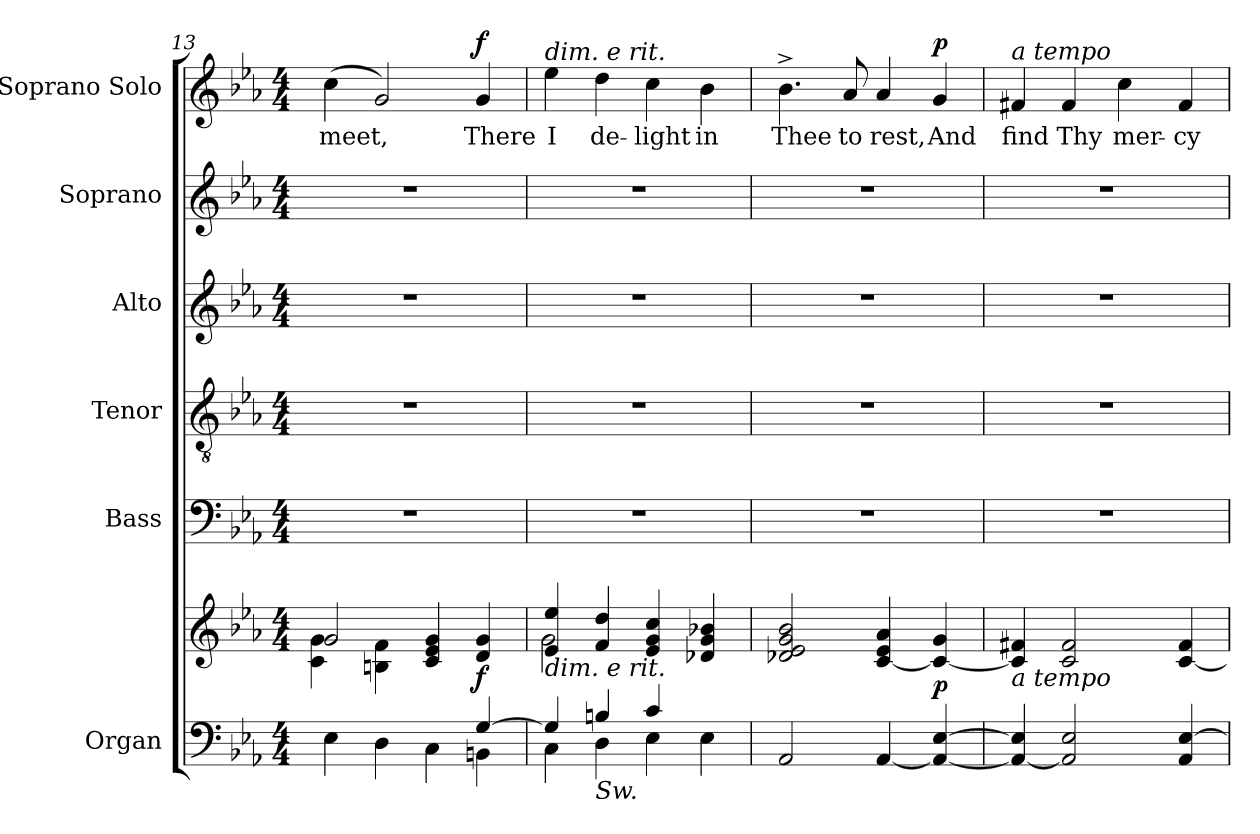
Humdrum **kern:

**kern	**kern	**dynam	**kern	**kern	**kern	**kern	**kern	**text	**dynam
*part6	*part6	*part6	*part5	*part4	*part3	*part2	*part1	*part1	*part1
*staff7	*staff6	*staff6/7	*staff5	*staff4	*staff3	*staff2	*staff1	*staff1	*staff1
*I"Organ	*	*	*I"Bass	*I"Tenor	*I"Alto	*I"Soprano	*I"Soprano Solo	*	*
*I'Org.	*	*	*I'B.	*I'T.	*I'A.	*I'S.	*I'S. Solo	*	*
*clefF4	*clefG2	*	*clefF4	*clefGv2	*clefG2	*clefG2	*clefG2	*	*
*	*	*	*	*ITrd7c12	*	*	*	*	*
*k[b-e-a-]	*k[b-e-a-]	*	*k[b-e-a-]	*k[b-e-a-]	*k[b-e-a-]	*k[b-e-a-]	*k[b-e-a-]	*	*
*E-:	*E-:	*	*E-:	*E-:	*E-:	*E-:	*E-:	*	*
*M4/4	*M4/4	*	*M4/4	*M4/4	*M4/4	*M4/4	*M4/4	*	*
=13	=13	=13	=13	=13	=13	=13	=13	=13	=13
*^	*^	*	*	*	*	*	*	*	*
!	!	!	!	!	!	!	!	!	!	!LO:LY:b:color=#000000	!
2.ryy	4E-i\	2gi/	4ci\ 4gi	.	1r	1r	1r	1r	(4cci\	meet,	.
.	4Di\	.	4Bni\ 4fi	.	.	.	.	.	2gi/)	.	.
.	4Ci\	4ci/ 4e-i 4gi	2ryy	.	.	.	.	.	.	.	.
!	!	!	!	!	!	!	!	!	!	!LO:LY:b:color=#000000	!
[4Gi/	4BBni\	4di/ 4gi	.	f	.	.	.	.	4gi/	There	f
!!LO:LB:g=z
=14	=14	=14	=14	=14	=14	=14	=14	=14	=14	=14	=14
!	!	!	!	!	!	!	!	!	!LO:TX:a:i:t=dim. e rit.	!	!
!	!	!LO:TX:b:i:t=dim. e rit.	!	!	!	!	!	!	!	!	!
!	!	!	!	!	!	!	!	!	!	!LO:LY:b:color=#000000	!
4Gi/]	4Ci\	4e-i/ 4ee-i	2gi\	.	1r	1r	1r	1r	4ee-i\	I	.
!LO:TX:b:i:t=Sw.	!	!	!	!	!	!	!	!	!	!	!
!	!	!	!	!	!	!	!	!	!	!LO:LY:b:color=#000000	!
4Bni/	4Di\	4fi/ 4ddi	.	.	.	.	.	.	4ddi\	de-	.
!	!	!	!	!	!	!	!	!	!	!LO:LY:b:color=#000000	!
4ci/	4E-i\	4e-i/ 4gi 4cci	2ryy	.	.	.	.	.	4cci\	-light	.
!	!	!	!	!	!	!	!	!	!	!LO:LY:b:color=#000000	!
4ryy	4E-i\	4d-Xi/ 4gi 4b-Xi	.	.	.	.	.	.	4b-i\	in	.
*v	*v	*	*	*	*	*	*	*	*	*	*
*	*v	*v	*	*	*	*	*	*	*	*
=15	=15	=15	=15	=15	=15	=15	=15	=15	=15
*^	*	*	*	*	*	*	*	*	*
!	!	!	!	!	!	!	!	!	!LO:LY:b:color=#000000	!
*v	*v	*	*	*	*	*	*	*	*	*
2AA-i/	2d-Xi/ 2e-i 2gi 2b-i	.	1r	1r	1r	1r	4.b-^i\	Thee	.
!	!	!	!	!	!	!	!	!LO:LY:b:color=#000000	!
.	.	.	.	.	.	.	8a-i/	to	.
!	!	!	!	!	!	!	!	!LO:LY:b:color=#000000	!
[4AA-i/	[4ci/ 4e-i 4a-i	.	.	.	.	.	4a-i/	rest,	.
!	!	!	!	!	!	!	!	!LO:LY:b:color=#000000	!
4AA-i/_ [4E-i	4ci/_ 4gi	p	.	.	.	.	4gi/	And	p
=16	=16	=16	=16	=16	=16	=16	=16	=16	=16
!	!	!	!	!	!	!	!LO:TX:a:i:t=a tempo	!	!
!	!LO:TX:b:i:t=a tempo	!	!	!	!	!	!	!	!
!	!	!	!	!	!	!	!	!LO:LY:b:color=#000000	!
4AA-i/_ 4E-i]	4ci/] 4f#Xi	.	1r	1r	1r	1r	4f#Xi/	find	.
!	!	!	!	!	!	!	!	!LO:LY:b:color=#000000	!
2AA-i/] 2E-i	2ci/ 2f#i	.	.	.	.	.	4f#i/	Thy	.
!	!	!	!	!	!	!	!	!LO:LY:b:color=#000000	!
.	.	.	.	.	.	.	4cci\	mer-	.
!	!	!	!	!	!	!	!	!LO:LY:b:color=#000000	!
4AA-i/ [4E-i	[4ci/ 4f#i	.	.	.	.	.	4f#i/	-cy	.
=	=	=	=	=	=	=	=	=	=
*-	*-	*-	*-	*-	*-	*-	*-	*-	*-
